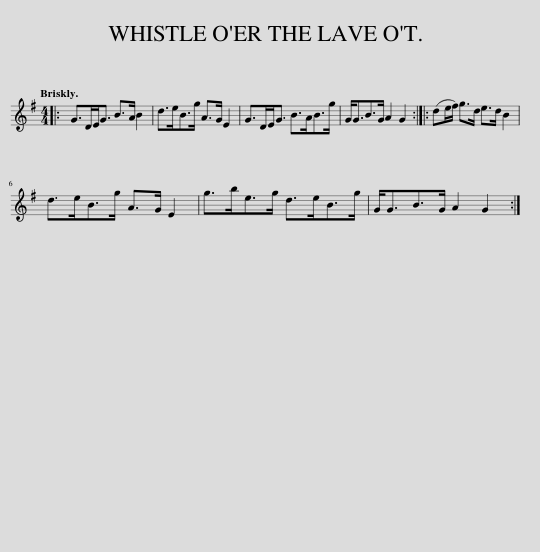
X:1
L:1/8
Q:1/4=120
M:4/4
I:linebreak $
K:G
V:1 treble
V:1
|: G>DE<G B>A B2 | d>eB>g A>G E2 | G>DE<G B>AB>g | G<GB>G A2 G2 :: (de/f/) g>d e>d B2 |$ %5
 d>eB>g A>G E2 | g>be>g d>eB>g | G<GB>G A2 G2 :| %8
